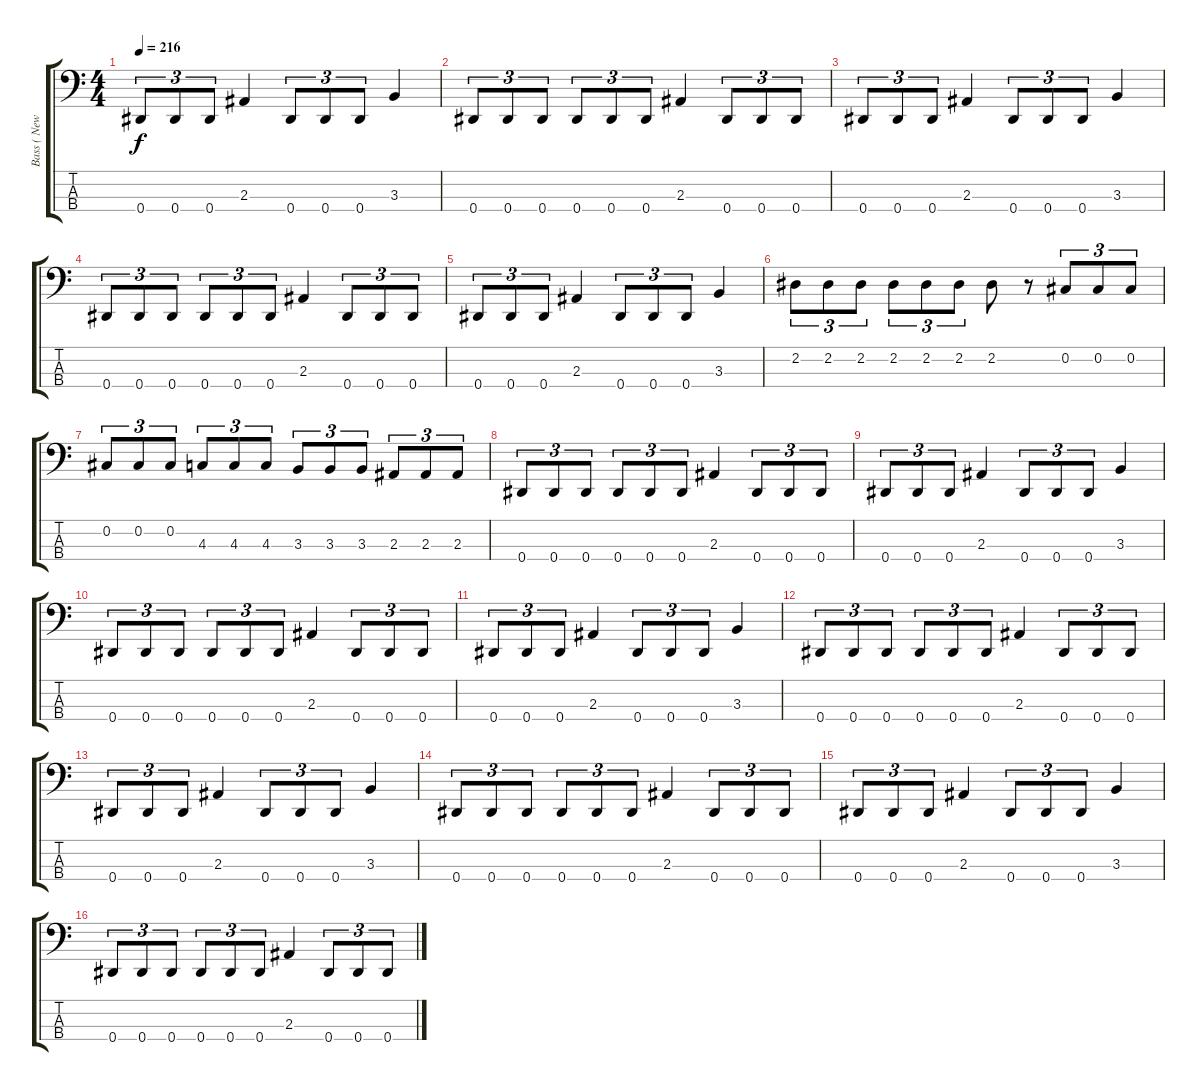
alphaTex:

\track ("Bass ( Newsted )" "Bass ( New") {instrument electricbasspick}
\staff {score tabs}
\tuning (Gb2 Db2 Ab1 Eb1) {hide}
\ts (4 4)
\tempo 216
\clef f4
\ks c
0.4.8{tu (3 2) dy f} 0.4.8{tu (3 2)} 0.4.8{tu (3 2)} 2.3.4 0.4.8{tu (3 2)} 0.4.8{tu (3 2)} 0.4.8{tu (3 2)} 3.3.4 |
0.4.8{tu (3 2)} 0.4.8{tu (3 2)} 0.4.8{tu (3 2)} 0.4.8{tu (3 2)} 0.4.8{tu (3 2)} 0.4.8{tu (3 2)} 2.3.4 0.4.8{tu (3 2)} 0.4.8{tu (3 2)} 0.4.8{tu (3 2)} |
0.4.8{tu (3 2)} 0.4.8{tu (3 2)} 0.4.8{tu (3 2)} 2.3.4 0.4.8{tu (3 2)} 0.4.8{tu (3 2)} 0.4.8{tu (3 2)} 3.3.4 |
0.4.8{tu (3 2)} 0.4.8{tu (3 2)} 0.4.8{tu (3 2)} 0.4.8{tu (3 2)} 0.4.8{tu (3 2)} 0.4.8{tu (3 2)} 2.3.4 0.4.8{tu (3 2)} 0.4.8{tu (3 2)} 0.4.8{tu (3 2)} |
0.4.8{tu (3 2)} 0.4.8{tu (3 2)} 0.4.8{tu (3 2)} 2.3.4 0.4.8{tu (3 2)} 0.4.8{tu (3 2)} 0.4.8{tu (3 2)} 3.3.4 |
2.2.8{tu (3 2)} 2.2.8{tu (3 2)} 2.2.8{tu (3 2)} 2.2.8{tu (3 2)} 2.2.8{tu (3 2)} 2.2.8{tu (3 2)} 2.2.8 r.8 0.2.8{tu (3 2)} 0.2.8{tu (3 2)} 0.2.8{tu (3 2)} |
0.2.8{tu (3 2)} 0.2.8{tu (3 2)} 0.2.8{tu (3 2)} 4.3.8{tu (3 2)} 4.3.8{tu (3 2)} 4.3.8{tu (3 2)} 3.3.8{tu (3 2)} 3.3.8{tu (3 2)} 3.3.8{tu (3 2)} 2.3.8{tu (3 2)} 2.3.8{tu (3 2)} 2.3.8{tu (3 2)} |
0.4.8{tu (3 2)} 0.4.8{tu (3 2)} 0.4.8{tu (3 2)} 0.4.8{tu (3 2)} 0.4.8{tu (3 2)} 0.4.8{tu (3 2)} 2.3.4 0.4.8{tu (3 2)} 0.4.8{tu (3 2)} 0.4.8{tu (3 2)} |
0.4.8{tu (3 2)} 0.4.8{tu (3 2)} 0.4.8{tu (3 2)} 2.3.4 0.4.8{tu (3 2)} 0.4.8{tu (3 2)} 0.4.8{tu (3 2)} 3.3.4 |
0.4.8{tu (3 2)} 0.4.8{tu (3 2)} 0.4.8{tu (3 2)} 0.4.8{tu (3 2)} 0.4.8{tu (3 2)} 0.4.8{tu (3 2)} 2.3.4 0.4.8{tu (3 2)} 0.4.8{tu (3 2)} 0.4.8{tu (3 2)} |
0.4.8{tu (3 2)} 0.4.8{tu (3 2)} 0.4.8{tu (3 2)} 2.3.4 0.4.8{tu (3 2)} 0.4.8{tu (3 2)} 0.4.8{tu (3 2)} 3.3.4 |
0.4.8{tu (3 2)} 0.4.8{tu (3 2)} 0.4.8{tu (3 2)} 0.4.8{tu (3 2)} 0.4.8{tu (3 2)} 0.4.8{tu (3 2)} 2.3.4 0.4.8{tu (3 2)} 0.4.8{tu (3 2)} 0.4.8{tu (3 2)} |
0.4.8{tu (3 2)} 0.4.8{tu (3 2)} 0.4.8{tu (3 2)} 2.3.4 0.4.8{tu (3 2)} 0.4.8{tu (3 2)} 0.4.8{tu (3 2)} 3.3.4 |
0.4.8{tu (3 2)} 0.4.8{tu (3 2)} 0.4.8{tu (3 2)} 0.4.8{tu (3 2)} 0.4.8{tu (3 2)} 0.4.8{tu (3 2)} 2.3.4 0.4.8{tu (3 2)} 0.4.8{tu (3 2)} 0.4.8{tu (3 2)} |
0.4.8{tu (3 2)} 0.4.8{tu (3 2)} 0.4.8{tu (3 2)} 2.3.4 0.4.8{tu (3 2)} 0.4.8{tu (3 2)} 0.4.8{tu (3 2)} 3.3.4 |
0.4.8{tu (3 2)} 0.4.8{tu (3 2)} 0.4.8{tu (3 2)} 0.4.8{tu (3 2)} 0.4.8{tu (3 2)} 0.4.8{tu (3 2)} 2.3.4 0.4.8{tu (3 2)} 0.4.8{tu (3 2)} 0.4.8{tu (3 2)}
